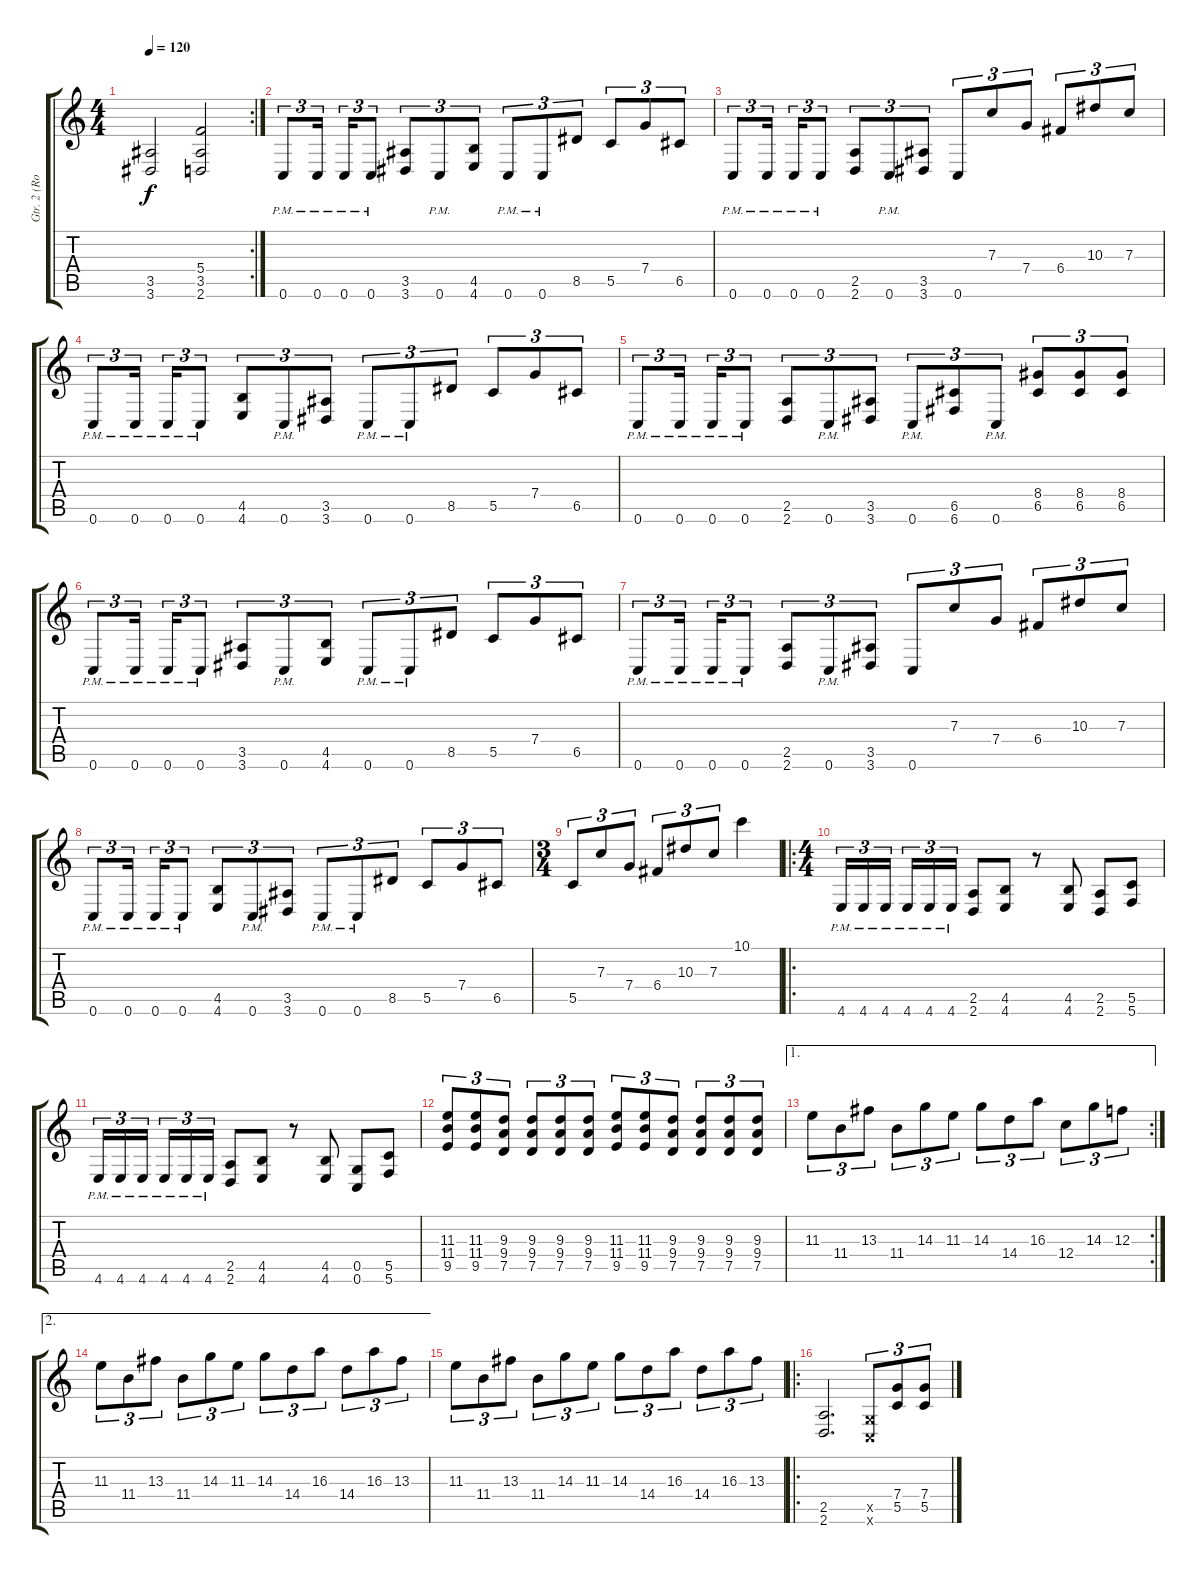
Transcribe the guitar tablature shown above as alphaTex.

\track ("Gtr. 2 (Roope Latvala)" "Gtr. 2 (Ro") {instrument distortionguitar}
\staff {score tabs}
\tuning (D4 A3 F3 C3 G2 C2) {hide}
\rc 2
\ts (4 4)
\tempo 120
\clef g2
\ks c
(3.5 3.6).2{dy f} (5.4 3.5 2.6).2 |
0.6{pm}.8{tu (3 2)} 0.6{pm}.16{tu (3 2) beam splitsecondary} 0.6{pm}.16{tu (3 2)} 0.6{pm}.8{tu (3 2)} (3.5 3.6).8{tu (3 2)} 0.6{pm}.8{tu (3 2)} (4.5 4.6).8{tu (3 2)} 0.6{pm}.8{tu (3 2)} 0.6{pm}.8{tu (3 2)} 8.5.8{tu (3 2)} 5.5.8{tu (3 2)} 7.4.8{tu (3 2)} 6.5.8{tu (3 2)} |
0.6{pm}.8{tu (3 2)} 0.6{pm}.16{tu (3 2) beam splitsecondary} 0.6{pm}.16{tu (3 2)} 0.6{pm}.8{tu (3 2)} (2.5 2.6).8{tu (3 2)} 0.6{pm}.8{tu (3 2)} (3.5 3.6).8{tu (3 2)} 0.6.8{tu (3 2)} 7.3.8{tu (3 2)} 7.4.8{tu (3 2)} 6.4.8{tu (3 2)} 10.3.8{tu (3 2)} 7.3.8{tu (3 2)} |
0.6{pm}.8{tu (3 2)} 0.6{pm}.16{tu (3 2) beam splitsecondary} 0.6{pm}.16{tu (3 2)} 0.6{pm}.8{tu (3 2)} (4.5 4.6).8{tu (3 2)} 0.6{pm}.8{tu (3 2)} (3.5 3.6).8{tu (3 2)} 0.6{pm}.8{tu (3 2)} 0.6{pm}.8{tu (3 2)} 8.5.8{tu (3 2)} 5.5.8{tu (3 2)} 7.4.8{tu (3 2)} 6.5.8{tu (3 2)} |
0.6{pm}.8{tu (3 2)} 0.6{pm}.16{tu (3 2) beam splitsecondary} 0.6{pm}.16{tu (3 2)} 0.6{pm}.8{tu (3 2)} (2.5 2.6).8{tu (3 2)} 0.6{pm}.8{tu (3 2)} (3.5 3.6).8{tu (3 2)} 0.6{pm}.8{tu (3 2)} (6.5 6.6).8{tu (3 2)} 0.6{pm}.8{tu (3 2)} (8.4 6.5).8{tu (3 2)} (8.4 6.5).8{tu (3 2)} (8.4 6.5).8{tu (3 2)} |
0.6{pm}.8{tu (3 2)} 0.6{pm}.16{tu (3 2) beam splitsecondary} 0.6{pm}.16{tu (3 2)} 0.6{pm}.8{tu (3 2)} (3.5 3.6).8{tu (3 2)} 0.6{pm}.8{tu (3 2)} (4.5 4.6).8{tu (3 2)} 0.6{pm}.8{tu (3 2)} 0.6{pm}.8{tu (3 2)} 8.5.8{tu (3 2)} 5.5.8{tu (3 2)} 7.4.8{tu (3 2)} 6.5.8{tu (3 2)} |
0.6{pm}.8{tu (3 2)} 0.6{pm}.16{tu (3 2) beam splitsecondary} 0.6{pm}.16{tu (3 2)} 0.6{pm}.8{tu (3 2)} (2.5 2.6).8{tu (3 2)} 0.6{pm}.8{tu (3 2)} (3.5 3.6).8{tu (3 2)} 0.6.8{tu (3 2)} 7.3.8{tu (3 2)} 7.4.8{tu (3 2)} 6.4.8{tu (3 2)} 10.3.8{tu (3 2)} 7.3.8{tu (3 2)} |
0.6{pm}.8{tu (3 2)} 0.6{pm}.16{tu (3 2) beam splitsecondary} 0.6{pm}.16{tu (3 2)} 0.6{pm}.8{tu (3 2)} (4.5 4.6).8{tu (3 2)} 0.6{pm}.8{tu (3 2)} (3.5 3.6).8{tu (3 2)} 0.6{pm}.8{tu (3 2)} 0.6{pm}.8{tu (3 2)} 8.5.8{tu (3 2)} 5.5.8{tu (3 2)} 7.4.8{tu (3 2)} 6.5.8{tu (3 2)} |
\ts (3 4)
5.5.8{tu (3 2)} 7.3.8{tu (3 2)} 7.4.8{tu (3 2)} 6.4.8{tu (3 2)} 10.3.8{tu (3 2)} 7.3.8{tu (3 2)} 10.1.4 |
\ro
\ts (4 4)
4.6{pm}.16{tu (3 2)} 4.6{pm}.16{tu (3 2)} 4.6{pm}.16{tu (3 2) beam splitsecondary} 4.6{pm}.16{tu (3 2)} 4.6{pm}.16{tu (3 2)} 4.6{pm}.16{tu (3 2)} (2.5 2.6).8 (4.5 4.6).8 r.8 (4.5 4.6).8 (2.5 2.6).8 (5.5 5.6).8 |
4.6{pm}.16{tu (3 2)} 4.6{pm}.16{tu (3 2)} 4.6{pm}.16{tu (3 2) beam splitsecondary} 4.6{pm}.16{tu (3 2)} 4.6{pm}.16{tu (3 2)} 4.6{pm}.16{tu (3 2)} (2.5 2.6).8 (4.5 4.6).8 r.8 (4.5 4.6).8 (0.5 0.6).8 (5.5 5.6).8 |
(11.3 11.4 9.5).8{tu (3 2)} (11.3 11.4 9.5).8{tu (3 2)} (9.3 9.4 7.5).8{tu (3 2)} (9.3 9.4 7.5).8{tu (3 2)} (9.3 9.4 7.5).8{tu (3 2)} (9.3 9.4 7.5).8{tu (3 2)} (11.3 11.4 9.5).8{tu (3 2)} (11.3 11.4 9.5).8{tu (3 2)} (9.3 9.4 7.5).8{tu (3 2)} (9.3 9.4 7.5).8{tu (3 2)} (9.3 9.4 7.5).8{tu (3 2)} (9.3 9.4 7.5).8{tu (3 2)} |
\ae 1
\rc 2
11.3.8{tu (3 2)} 11.4.8{tu (3 2)} 13.3.8{tu (3 2)} 11.4.8{tu (3 2)} 14.3.8{tu (3 2)} 11.3.8{tu (3 2)} 14.3.8{tu (3 2)} 14.4.8{tu (3 2)} 16.3.8{tu (3 2)} 12.4.8{tu (3 2)} 14.3.8{tu (3 2)} 12.3.8{tu (3 2)} |
\ae 2
11.3.8{tu (3 2)} 11.4.8{tu (3 2)} 13.3.8{tu (3 2)} 11.4.8{tu (3 2)} 14.3.8{tu (3 2)} 11.3.8{tu (3 2)} 14.3.8{tu (3 2)} 14.4.8{tu (3 2)} 16.3.8{tu (3 2)} 14.4.8{tu (3 2)} 16.3.8{tu (3 2)} 13.3.8{tu (3 2)} |
11.3.8{tu (3 2)} 11.4.8{tu (3 2)} 13.3.8{tu (3 2)} 11.4.8{tu (3 2)} 14.3.8{tu (3 2)} 11.3.8{tu (3 2)} 14.3.8{tu (3 2)} 14.4.8{tu (3 2)} 16.3.8{tu (3 2)} 14.4.8{tu (3 2)} 16.3.8{tu (3 2)} 13.3.8{tu (3 2)} |
\ro
(2.5 2.6).2{d} (0.5{x} 0.6{x}).8{tu (3 2)} (7.4 5.5).8{tu (3 2)} (7.4{ss} 5.5{ss}).8{tu (3 2)}
